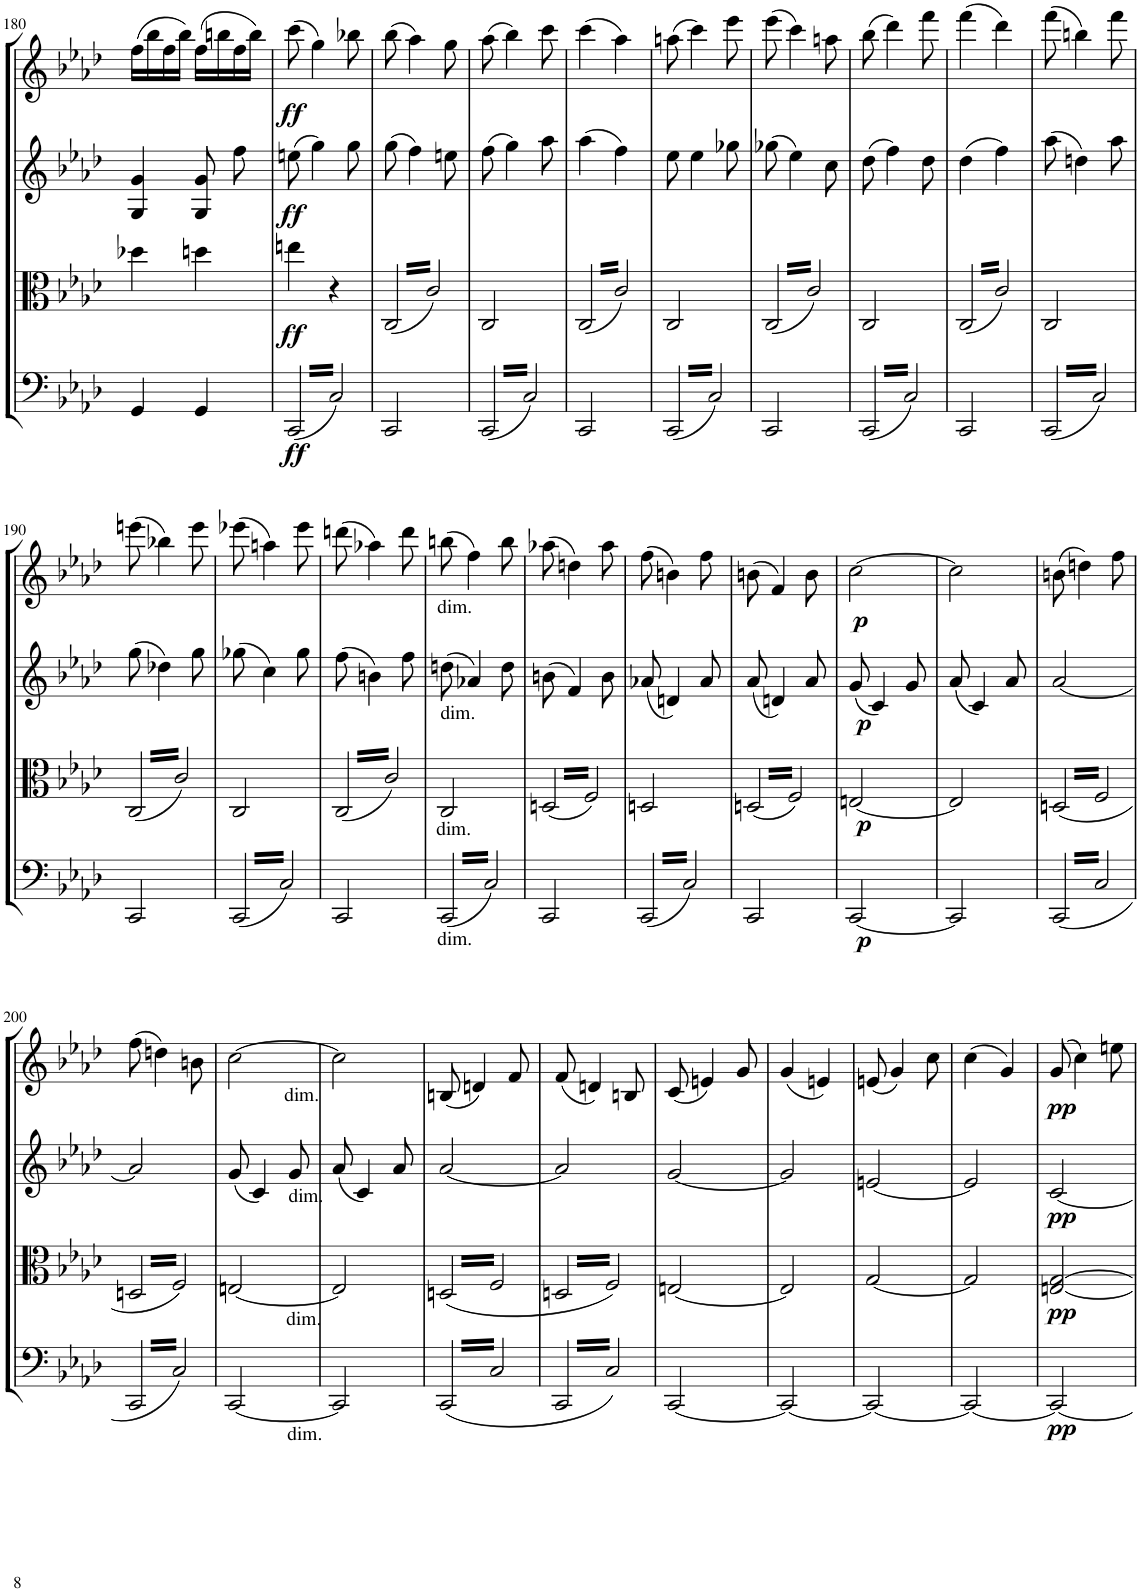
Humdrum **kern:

**kern	**dynam	**kern	**dynam	**kern	**dynam	**kern	**dynam
*part4	*part4	*part3	*part3	*part2	*part2	*part1	*part1
*staff4	*staff4	*staff3	*staff3	*staff2	*staff2	*staff1	*staff1
*I"Violoncello	*	*I"Viola	*	*I"Violino II	*	*I"Violino I	*
*I'Vc	*	*I'Vla	*	*I'Vln	*	*I'Vln	*
!!LO:PB:g=z
*clefF4	*	*clefC3	*	*clefG2	*	*clefG2	*
*k[b-e-a-d-]	*	*k[b-e-a-d-]	*	*k[b-e-a-d-]	*	*k[b-e-a-d-]	*
*M2/4	*	*M2/4	*	*M2/4	*	*M2/4	*
=180	=180	=180	=180	=180	=180	=180	=180
4GG/	.	4dd-X\	.	4G/ 4g/	.	(16ff\LL	.
.	.	.	.	.	.	16bb-\	.
.	.	.	.	.	.	16ff\	.
.	.	.	.	.	.	16bb-\JJ)	.
4GG/	.	4ddn\	.	8G/ 8g/L	.	(16ff\LL	.
.	.	.	.	.	.	16bbn\	.
.	.	.	.	8ff/J	.	16ff\	.
.	.	.	.	.	.	16bb\JJ)	.
=181	=181	=181	=181	=181	=181	=181	=181
!	!LO:DY:b	!	!LO:DY:b	!	!LO:DY:b	!	!LO:DY:b
*tremolo	*	*	*	*	*	*	*
(32CC/LLL	ff	4een\	ff	(8een\	ff	(8ccc\	ff
32C/)	.	.	.	.	.	.	.
32CC/	.	.	.	.	.	.	.
32C/)	.	.	.	.	.	.	.
32CC/	.	.	.	4gg\)	.	4gg\)	.
32C/)	.	.	.	.	.	.	.
32CC/	.	.	.	.	.	.	.
32C/)	.	.	.	.	.	.	.
32CC/	.	4r	.	.	.	.	.
32C/)	.	.	.	.	.	.	.
32CC/	.	.	.	.	.	.	.
32C/)	.	.	.	.	.	.	.
32CC/	.	.	.	8gg\	.	8bb-X\	.
32C/)	.	.	.	.	.	.	.
32CC/	.	.	.	.	.	.	.
32C/)JJJ	.	.	.	.	.	.	.
*Xtremolo	*	*	*	*	*	*	*
=182	=182	=182	=182	=182	=182	=182	=182
*	*	*tremolo	*	*	*	*	*
2CC/	.	(32C/LLL	.	(8gg\	.	(8bb-\	.
.	.	32c/)	.	.	.	.	.
.	.	32C/	.	.	.	.	.
.	.	32c/)	.	.	.	.	.
.	.	32C/	.	4ff\)	.	4aa-\)	.
.	.	32c/)	.	.	.	.	.
.	.	32C/	.	.	.	.	.
.	.	32c/)	.	.	.	.	.
.	.	32C/	.	.	.	.	.
.	.	32c/)	.	.	.	.	.
.	.	32C/	.	.	.	.	.
.	.	32c/)	.	.	.	.	.
.	.	32C/	.	8een\	.	8gg\	.
.	.	32c/)	.	.	.	.	.
.	.	32C/	.	.	.	.	.
.	.	32c/)JJJ	.	.	.	.	.
*	*	*Xtremolo	*	*	*	*	*
=183	=183	=183	=183	=183	=183	=183	=183
*tremolo	*	*	*	*	*	*	*
(32CC/LLL	.	2C/	.	(8ff\	.	(8aa-\	.
32C/)	.	.	.	.	.	.	.
32CC/	.	.	.	.	.	.	.
32C/)	.	.	.	.	.	.	.
32CC/	.	.	.	4gg\)	.	4bb-\)	.
32C/)	.	.	.	.	.	.	.
32CC/	.	.	.	.	.	.	.
32C/)	.	.	.	.	.	.	.
32CC/	.	.	.	.	.	.	.
32C/)	.	.	.	.	.	.	.
32CC/	.	.	.	.	.	.	.
32C/)	.	.	.	.	.	.	.
32CC/	.	.	.	8aa-\	.	8ccc\	.
32C/)	.	.	.	.	.	.	.
32CC/	.	.	.	.	.	.	.
32C/)JJJ	.	.	.	.	.	.	.
*Xtremolo	*	*	*	*	*	*	*
=184	=184	=184	=184	=184	=184	=184	=184
*	*	*tremolo	*	*	*	*	*
2CC/	.	(32C/LLL	.	(4aa-\	.	(4ccc\	.
.	.	32c/)	.	.	.	.	.
.	.	32C/	.	.	.	.	.
.	.	32c/)	.	.	.	.	.
.	.	32C/	.	.	.	.	.
.	.	32c/)	.	.	.	.	.
.	.	32C/	.	.	.	.	.
.	.	32c/)	.	.	.	.	.
.	.	32C/	.	4ff\)	.	4aa-\)	.
.	.	32c/)	.	.	.	.	.
.	.	32C/	.	.	.	.	.
.	.	32c/)	.	.	.	.	.
.	.	32C/	.	.	.	.	.
.	.	32c/)	.	.	.	.	.
.	.	32C/	.	.	.	.	.
.	.	32c/)JJJ	.	.	.	.	.
*	*	*Xtremolo	*	*	*	*	*
=185	=185	=185	=185	=185	=185	=185	=185
*tremolo	*	*	*	*	*	*	*
(32CC/LLL	.	2C/	.	8ee-\	.	(8aan\	.
32C/)	.	.	.	.	.	.	.
32CC/	.	.	.	.	.	.	.
32C/)	.	.	.	.	.	.	.
32CC/	.	.	.	4ee-\	.	4ccc\)	.
32C/)	.	.	.	.	.	.	.
32CC/	.	.	.	.	.	.	.
32C/)	.	.	.	.	.	.	.
32CC/	.	.	.	.	.	.	.
32C/)	.	.	.	.	.	.	.
32CC/	.	.	.	.	.	.	.
32C/)	.	.	.	.	.	.	.
32CC/	.	.	.	8gg-X\	.	8eee-\	.
32C/)	.	.	.	.	.	.	.
32CC/	.	.	.	.	.	.	.
32C/)JJJ	.	.	.	.	.	.	.
*Xtremolo	*	*	*	*	*	*	*
=186	=186	=186	=186	=186	=186	=186	=186
*	*	*tremolo	*	*	*	*	*
2CC/	.	(32C/LLL	.	(8gg-X\	.	(8eee-\	.
.	.	32c/)	.	.	.	.	.
.	.	32C/	.	.	.	.	.
.	.	32c/)	.	.	.	.	.
.	.	32C/	.	4ee-\)	.	4ccc\)	.
.	.	32c/)	.	.	.	.	.
.	.	32C/	.	.	.	.	.
.	.	32c/)	.	.	.	.	.
.	.	32C/	.	.	.	.	.
.	.	32c/)	.	.	.	.	.
.	.	32C/	.	.	.	.	.
.	.	32c/)	.	.	.	.	.
.	.	32C/	.	8cc\	.	8aan\	.
.	.	32c/)	.	.	.	.	.
.	.	32C/	.	.	.	.	.
.	.	32c/)JJJ	.	.	.	.	.
*	*	*Xtremolo	*	*	*	*	*
=187	=187	=187	=187	=187	=187	=187	=187
*tremolo	*	*	*	*	*	*	*
(32CC/LLL	.	2C/	.	(8dd-\	.	(8bb-\	.
32C/)	.	.	.	.	.	.	.
32CC/	.	.	.	.	.	.	.
32C/)	.	.	.	.	.	.	.
32CC/	.	.	.	4ff\)	.	4ddd-\)	.
32C/)	.	.	.	.	.	.	.
32CC/	.	.	.	.	.	.	.
32C/)	.	.	.	.	.	.	.
32CC/	.	.	.	.	.	.	.
32C/)	.	.	.	.	.	.	.
32CC/	.	.	.	.	.	.	.
32C/)	.	.	.	.	.	.	.
32CC/	.	.	.	8dd-\	.	8fff\	.
32C/)	.	.	.	.	.	.	.
32CC/	.	.	.	.	.	.	.
32C/)JJJ	.	.	.	.	.	.	.
*Xtremolo	*	*	*	*	*	*	*
=188	=188	=188	=188	=188	=188	=188	=188
*	*	*tremolo	*	*	*	*	*
2CC/	.	(32C/LLL	.	(4dd-\	.	(4fff\	.
.	.	32c/)	.	.	.	.	.
.	.	32C/	.	.	.	.	.
.	.	32c/)	.	.	.	.	.
.	.	32C/	.	.	.	.	.
.	.	32c/)	.	.	.	.	.
.	.	32C/	.	.	.	.	.
.	.	32c/)	.	.	.	.	.
.	.	32C/	.	4ff\)	.	4ddd-\)	.
.	.	32c/)	.	.	.	.	.
.	.	32C/	.	.	.	.	.
.	.	32c/)	.	.	.	.	.
.	.	32C/	.	.	.	.	.
.	.	32c/)	.	.	.	.	.
.	.	32C/	.	.	.	.	.
.	.	32c/)JJJ	.	.	.	.	.
*	*	*Xtremolo	*	*	*	*	*
=189	=189	=189	=189	=189	=189	=189	=189
*tremolo	*	*	*	*	*	*	*
(32CC/LLL	.	2C/	.	(8aa-\	.	(8fff\	.
32C/)	.	.	.	.	.	.	.
32CC/	.	.	.	.	.	.	.
32C/)	.	.	.	.	.	.	.
32CC/	.	.	.	4ddn\)	.	4bbn\)	.
32C/)	.	.	.	.	.	.	.
32CC/	.	.	.	.	.	.	.
32C/)	.	.	.	.	.	.	.
32CC/	.	.	.	.	.	.	.
32C/)	.	.	.	.	.	.	.
32CC/	.	.	.	.	.	.	.
32C/)	.	.	.	.	.	.	.
32CC/	.	.	.	8aa-\	.	8fff\	.
32C/)	.	.	.	.	.	.	.
32CC/	.	.	.	.	.	.	.
32C/)JJJ	.	.	.	.	.	.	.
*Xtremolo	*	*	*	*	*	*	*
!!LO:LB:g=z
=190	=190	=190	=190	=190	=190	=190	=190
*	*	*tremolo	*	*	*	*	*
2CC/	.	(32C/LLL	.	(8gg\	.	(8eeen\	.
.	.	32c/)	.	.	.	.	.
.	.	32C/	.	.	.	.	.
.	.	32c/)	.	.	.	.	.
.	.	32C/	.	4dd-X\)	.	4bb-X\)	.
.	.	32c/)	.	.	.	.	.
.	.	32C/	.	.	.	.	.
.	.	32c/)	.	.	.	.	.
.	.	32C/	.	.	.	.	.
.	.	32c/)	.	.	.	.	.
.	.	32C/	.	.	.	.	.
.	.	32c/)	.	.	.	.	.
.	.	32C/	.	8gg\	.	8eee\	.
.	.	32c/)	.	.	.	.	.
.	.	32C/	.	.	.	.	.
.	.	32c/)JJJ	.	.	.	.	.
*	*	*Xtremolo	*	*	*	*	*
=191	=191	=191	=191	=191	=191	=191	=191
*tremolo	*	*	*	*	*	*	*
(32CC/LLL	.	2C/	.	(8gg-X\	.	(8eee-X\	.
32C/)	.	.	.	.	.	.	.
32CC/	.	.	.	.	.	.	.
32C/)	.	.	.	.	.	.	.
32CC/	.	.	.	4cc\)	.	4aan\)	.
32C/)	.	.	.	.	.	.	.
32CC/	.	.	.	.	.	.	.
32C/)	.	.	.	.	.	.	.
32CC/	.	.	.	.	.	.	.
32C/)	.	.	.	.	.	.	.
32CC/	.	.	.	.	.	.	.
32C/)	.	.	.	.	.	.	.
32CC/	.	.	.	8gg-\	.	8eee-\	.
32C/)	.	.	.	.	.	.	.
32CC/	.	.	.	.	.	.	.
32C/)JJJ	.	.	.	.	.	.	.
*Xtremolo	*	*	*	*	*	*	*
=192	=192	=192	=192	=192	=192	=192	=192
*	*	*tremolo	*	*	*	*	*
2CC/	.	(32C/LLL	.	(8ff\	.	(8dddn\	.
.	.	32c/)	.	.	.	.	.
.	.	32C/	.	.	.	.	.
.	.	32c/)	.	.	.	.	.
.	.	32C/	.	4bn\)	.	4aa-X\)	.
.	.	32c/)	.	.	.	.	.
.	.	32C/	.	.	.	.	.
.	.	32c/)	.	.	.	.	.
.	.	32C/	.	.	.	.	.
.	.	32c/)	.	.	.	.	.
.	.	32C/	.	.	.	.	.
.	.	32c/)	.	.	.	.	.
.	.	32C/	.	8ff\	.	8ddd\	.
.	.	32c/)	.	.	.	.	.
.	.	32C/	.	.	.	.	.
.	.	32c/)JJJ	.	.	.	.	.
*	*	*Xtremolo	*	*	*	*	*
=193	=193	=193	=193	=193	=193	=193	=193
!	!	!	!	!	!	!LO:TX:b:t=dim.	!
!	!	!	!	!LO:TX:b:t=dim.	!	!	!
!	!	!LO:TX:b:t=dim.	!	!	!	!	!
!LO:TX:b:t=dim.	!	!	!	!	!	!	!
*tremolo	*	*	*	*	*	*	*
(32CC/LLL	.	2C/	.	(8ddn\	.	(8bbn\	.
32C/)	.	.	.	.	.	.	.
32CC/	.	.	.	.	.	.	.
32C/)	.	.	.	.	.	.	.
32CC/	.	.	.	4a-X/)	.	4ff\)	.
32C/)	.	.	.	.	.	.	.
32CC/	.	.	.	.	.	.	.
32C/)	.	.	.	.	.	.	.
32CC/	.	.	.	.	.	.	.
32C/)	.	.	.	.	.	.	.
32CC/	.	.	.	.	.	.	.
32C/)	.	.	.	.	.	.	.
32CC/	.	.	.	8dd\	.	8bb\	.
32C/)	.	.	.	.	.	.	.
32CC/	.	.	.	.	.	.	.
32C/)JJJ	.	.	.	.	.	.	.
*Xtremolo	*	*	*	*	*	*	*
=194	=194	=194	=194	=194	=194	=194	=194
*	*	*tremolo	*	*	*	*	*
2CC/	.	(32Dn/LLL	.	(8bn\	.	(8aa-X\	.
.	.	32F/)	.	.	.	.	.
.	.	32Dn/	.	.	.	.	.
.	.	32F/)	.	.	.	.	.
.	.	32Dn/	.	4f/)	.	4ddn\)	.
.	.	32F/)	.	.	.	.	.
.	.	32Dn/	.	.	.	.	.
.	.	32F/)	.	.	.	.	.
.	.	32Dn/	.	.	.	.	.
.	.	32F/)	.	.	.	.	.
.	.	32Dn/	.	.	.	.	.
.	.	32F/)	.	.	.	.	.
.	.	32Dn/	.	8b\	.	8aa-\	.
.	.	32F/)	.	.	.	.	.
.	.	32Dn/	.	.	.	.	.
.	.	32F/)JJJ	.	.	.	.	.
*	*	*Xtremolo	*	*	*	*	*
=195	=195	=195	=195	=195	=195	=195	=195
*tremolo	*	*	*	*	*	*	*
(32CC/LLL	.	2Dn/	.	(8a-X/	.	(8ff\	.
32C/)	.	.	.	.	.	.	.
32CC/	.	.	.	.	.	.	.
32C/)	.	.	.	.	.	.	.
32CC/	.	.	.	4dn/)	.	4bn\)	.
32C/)	.	.	.	.	.	.	.
32CC/	.	.	.	.	.	.	.
32C/)	.	.	.	.	.	.	.
32CC/	.	.	.	.	.	.	.
32C/)	.	.	.	.	.	.	.
32CC/	.	.	.	.	.	.	.
32C/)	.	.	.	.	.	.	.
32CC/	.	.	.	8a-/	.	8ff\	.
32C/)	.	.	.	.	.	.	.
32CC/	.	.	.	.	.	.	.
32C/)JJJ	.	.	.	.	.	.	.
*Xtremolo	*	*	*	*	*	*	*
=196	=196	=196	=196	=196	=196	=196	=196
*	*	*tremolo	*	*	*	*	*
2CC/	.	(32Dn/LLL	.	(8a-/	.	(8bn\	.
.	.	32F/)	.	.	.	.	.
.	.	32Dn/	.	.	.	.	.
.	.	32F/)	.	.	.	.	.
.	.	32Dn/	.	4dn/)	.	4f/)	.
.	.	32F/)	.	.	.	.	.
.	.	32Dn/	.	.	.	.	.
.	.	32F/)	.	.	.	.	.
.	.	32Dn/	.	.	.	.	.
.	.	32F/)	.	.	.	.	.
.	.	32Dn/	.	.	.	.	.
.	.	32F/)	.	.	.	.	.
.	.	32Dn/	.	8a-/	.	8b\	.
.	.	32F/)	.	.	.	.	.
.	.	32Dn/	.	.	.	.	.
.	.	32F/)JJJ	.	.	.	.	.
*	*	*Xtremolo	*	*	*	*	*
=197	=197	=197	=197	=197	=197	=197	=197
!	!LO:DY:b	!	!LO:DY:b	!	!LO:DY:b	!	!LO:DY:b
[2CC/	p	[2En/	p	(8g/	p	[2cc\	p
.	.	.	.	.	.	.	.
.	.	.	.	.	.	.	.
.	.	.	.	.	.	.	.
.	.	.	.	4c/)	.	.	.
.	.	.	.	.	.	.	.
.	.	.	.	.	.	.	.
.	.	.	.	.	.	.	.
.	.	.	.	8g/	.	.	.
=198	=198	=198	=198	=198	=198	=198	=198
2CC/]	.	2E/]	.	(8a-/	.	2cc\]	.
.	.	.	.	4c/)	.	.	.
.	.	.	.	8a-/	.	.	.
=199	=199	=199	=199	=199	=199	=199	=199
*tremolo	*	*	*	*	*	*	*
*	*	*tremolo	*	*	*	*	*
(32CC/LLL	.	(32Dn/LLL	.	[2a-/	.	(8bn\	.
32C/	.	32F/	.	.	.	.	.
32CC/	.	32Dn/	.	.	.	.	.
32C/	.	32F/	.	.	.	.	.
32CC/	.	32Dn/	.	.	.	4ddn\)	.
32C/	.	32F/	.	.	.	.	.
32CC/	.	32Dn/	.	.	.	.	.
32C/	.	32F/	.	.	.	.	.
32CC/	.	32Dn/	.	.	.	.	.
32C/	.	32F/	.	.	.	.	.
32CC/	.	32Dn/	.	.	.	.	.
32C/	.	32F/	.	.	.	.	.
32CC/	.	32Dn/	.	.	.	8ff\	.
32C/	.	32F/	.	.	.	.	.
32CC/	.	32Dn/	.	.	.	.	.
32C/JJJ	.	32F/JJJ	.	.	.	.	.
!!LO:LB:g=z
=200	=200	=200	=200	=200	=200	=200	=200
32CC/LLL	.	32Dn/LLL	.	2a-/]	.	(8ff\	.
32C/)	.	32F/)	.	.	.	.	.
32CC/	.	32Dn/	.	.	.	.	.
32C/)	.	32F/)	.	.	.	.	.
32CC/	.	32Dn/	.	.	.	4ddn\)	.
32C/)	.	32F/)	.	.	.	.	.
32CC/	.	32Dn/	.	.	.	.	.
32C/)	.	32F/)	.	.	.	.	.
32CC/	.	32Dn/	.	.	.	.	.
32C/)	.	32F/)	.	.	.	.	.
32CC/	.	32Dn/	.	.	.	.	.
32C/)	.	32F/)	.	.	.	.	.
32CC/	.	32Dn/	.	.	.	8bn\	.
32C/)	.	32F/)	.	.	.	.	.
32CC/	.	32Dn/	.	.	.	.	.
32C/)JJJ	.	32F/)JJJ	.	.	.	.	.
*	*	*Xtremolo	*	*	*	*	*
*Xtremolo	*	*	*	*	*	*	*
=201	=201	=201	=201	=201	=201	=201	=201
*^	*	*^	*	*	*	*^	*
[2CC/	4ryy	.	[2En/	4ryy	.	(8g/	.	[2cc\	4ryy	.
.	.	.	.	.	.	.	.	.	.	.
.	.	.	.	.	.	.	.	.	.	.
.	.	.	.	.	.	.	.	.	.	.
.	.	.	.	.	.	4c/)	.	.	.	.
.	.	.	.	.	.	.	.	.	.	.
.	.	.	.	.	.	.	.	.	.	.
.	.	.	.	.	.	.	.	.	.	.
.	8ryy	.	.	8ryy	.	.	.	.	8ryy	.
!	!	!	!	!	!	!	!	!	!LO:TX:b:t=dim.	!
!	!	!	!	!	!	!LO:TX:b:t=dim.	!	!	!	!
!	!	!	!	!LO:TX:b:t=dim.	!	!	!	!	!	!
!	!LO:TX:b:t=dim.	!	!	!	!	!	!	!	!	!
.	8ryy	.	.	8ryy	.	8g/	.	.	8ryy	.
*v	*v	*	*	*	*	*	*	*v	*v	*
*	*	*v	*v	*	*	*	*	*
=202	=202	=202	=202	=202	=202	=202	=202
2CC/]	.	2E/]	.	(8a-/	.	2cc\]	.
.	.	.	.	4c/)	.	.	.
.	.	.	.	8a-/	.	.	.
=203	=203	=203	=203	=203	=203	=203	=203
*tremolo	*	*	*	*	*	*	*
*	*	*tremolo	*	*	*	*	*
(32CC/LLL	.	(32Dn/LLL	.	[2a-/	.	(8Bn/	.
32C/	.	32F/	.	.	.	.	.
32CC/	.	32Dn/	.	.	.	.	.
32C/	.	32F/	.	.	.	.	.
32CC/	.	32Dn/	.	.	.	4dn/)	.
32C/	.	32F/	.	.	.	.	.
32CC/	.	32Dn/	.	.	.	.	.
32C/	.	32F/	.	.	.	.	.
32CC/	.	32Dn/	.	.	.	.	.
32C/	.	32F/	.	.	.	.	.
32CC/	.	32Dn/	.	.	.	.	.
32C/	.	32F/	.	.	.	.	.
32CC/	.	32Dn/	.	.	.	8f/	.
32C/	.	32F/	.	.	.	.	.
32CC/	.	32Dn/	.	.	.	.	.
32C/JJJ	.	32F/JJJ	.	.	.	.	.
=204	=204	=204	=204	=204	=204	=204	=204
32CC/LLL	.	32Dn/LLL	.	2a-/]	.	(8f/	.
32C/)	.	32F/)	.	.	.	.	.
32CC/	.	32Dn/	.	.	.	.	.
32C/)	.	32F/)	.	.	.	.	.
32CC/	.	32Dn/	.	.	.	4dn/)	.
32C/)	.	32F/)	.	.	.	.	.
32CC/	.	32Dn/	.	.	.	.	.
32C/)	.	32F/)	.	.	.	.	.
32CC/	.	32Dn/	.	.	.	.	.
32C/)	.	32F/)	.	.	.	.	.
32CC/	.	32Dn/	.	.	.	.	.
32C/)	.	32F/)	.	.	.	.	.
32CC/	.	32Dn/	.	.	.	8Bn/	.
32C/)	.	32F/)	.	.	.	.	.
32CC/	.	32Dn/	.	.	.	.	.
32C/)JJJ	.	32F/)JJJ	.	.	.	.	.
*	*	*Xtremolo	*	*	*	*	*
*Xtremolo	*	*	*	*	*	*	*
=205	=205	=205	=205	=205	=205	=205	=205
[2CC/	.	[2En/	.	[2g/	.	(8c/	.
.	.	.	.	.	.	.	.
.	.	.	.	.	.	.	.
.	.	.	.	.	.	.	.
.	.	.	.	.	.	4en/)	.
.	.	.	.	.	.	.	.
.	.	.	.	.	.	.	.
.	.	.	.	.	.	.	.
.	.	.	.	.	.	8g/	.
=206	=206	=206	=206	=206	=206	=206	=206
2CC/_	.	2E/]	.	2g/]	.	(4g/	.
.	.	.	.	.	.	4en/)	.
=207	=207	=207	=207	=207	=207	=207	=207
2CC/_	.	[2G/	.	[2en/	.	(8en/	.
.	.	.	.	.	.	4g/)	.
.	.	.	.	.	.	8cc\	.
=208	=208	=208	=208	=208	=208	=208	=208
2CC/_	.	2G/]	.	2e/]	.	(4cc\	.
.	.	.	.	.	.	4g/)	.
=209	=209	=209	=209	=209	=209	=209	=209
!	!LO:DY:b	!	!LO:DY:b	!	!LO:DY:b	!	!LO:DY:b
2CC/_	pp	[2En/ [2G/	pp	[2c/	pp	(8g/	pp
.	.	.	.	.	.	4cc\)	.
.	.	.	.	.	.	8een\	.
=	=	=	=	=	=	=	=
*-	*-	*-	*-	*-	*-	*-	*-
